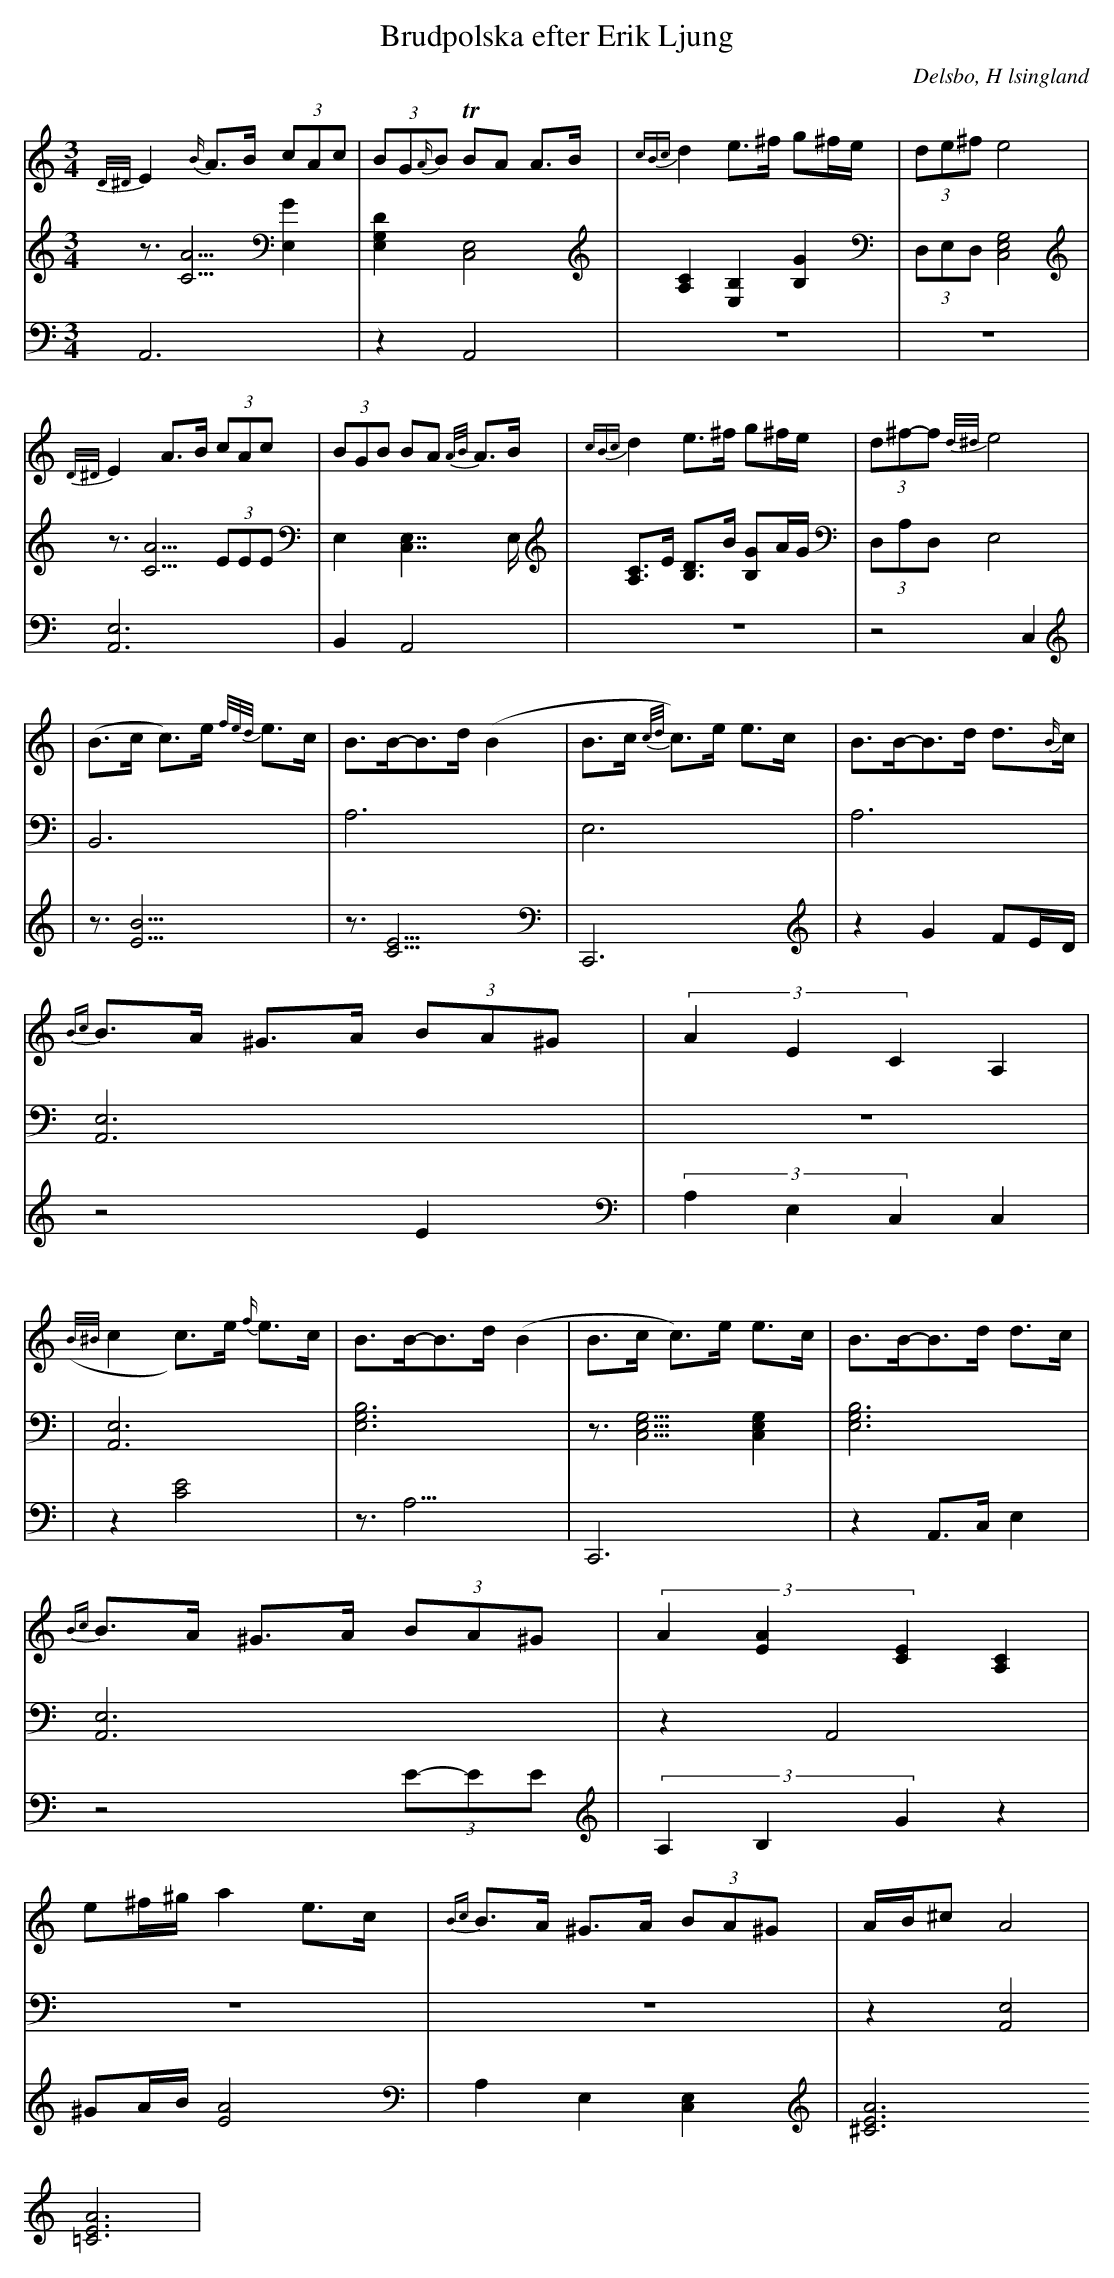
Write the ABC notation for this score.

X:1
T: Brudpolska efter Erik Ljung
Q: 105
O: Delsbo, H lsingland
M: 3/4
L: 1/8
K: Am
V:1
V:2
V:3 =Merge
V:1
{D/^D/}E2 {B/}A>B (3cAc| (3BG{A/}B TBA A>B|{cBc}d2 e>^f g^f/e/|(3de^f e4 |
{D/^D/}E2 A>B (3cAc| (3BGB BA {A/B/}A>B|{cBc}d2 e>^f g^f/e/|(3d^f-f {d/^d/}e4 |
|(B>c c)>e {f/e/d/}e>c|B>B-B>d (B2|B>c {c/d/}c)>e e>c|B>B-B>d d>{B/}c|
{Bc}B>A ^G>A (3BA^G|(3A2E2C2 A,2|
({B/^B/}c2 c)>e {f/}e>c|B>B-B>d (B2|B>c c)>e e>c|B>B-B>d d>c|
{Bc}B>A ^G>A (3BA^G|(3A2[A2E2][E2C2] [A,2C2]|
e^f/^g/ a2 e>c|{Bc}B>A ^G>A (3BA^G|A/B/^c A4|
V:2
z3/2[A5/2C5/2] [E,2G2]|[D2E,2G,2] [C,4E,4]|[A,2C2] [E,2B,2] [B,2G2]|(3D,E,D, [E,4G,4C,4]|
z3/2 [A5/2C5/2] (3EEE|E,2 [C,7/2E,7/2]E,/|[A,C]>E [B,D]>B [B,G]A/G/|(3D,A,D, [E,4]|
|[B,,6]|[A,6]|E,6|A,6|
[A,,6E,6]|z6|
|[A,,6E,6]|[E,6G,6B,6]|z3/2[E,5/2G,5/2C,5/2] [E,2G,2C,2]|[E,6G,6B,6]|
[A,,6E,6]|z2 A,,4|
z6|z6|z2 [A,,4E,4]|
V:3
A,,6|z2 A,,4|z6|z6|
[A,,6E,6]|B,,2 A,,4|z6|z4  C,2|
|z3/2[B9/2E9/2]|z3/2[C9/2E9/2]|C,,6|z2 G2 FE/D/|
z4 E2|(3A,2E,2C,2 [C,2]|
|z2 [C4E4]|z3<A,3|C,,6|z2 A,,>C, E,2|
z4 (3E-EE|(3A,2B,2G2 z2|
^GA/B/ [A4E4]|A,2 E,2 [C,2E,2]|[A6^C6E6] [A6=C6E6]|
